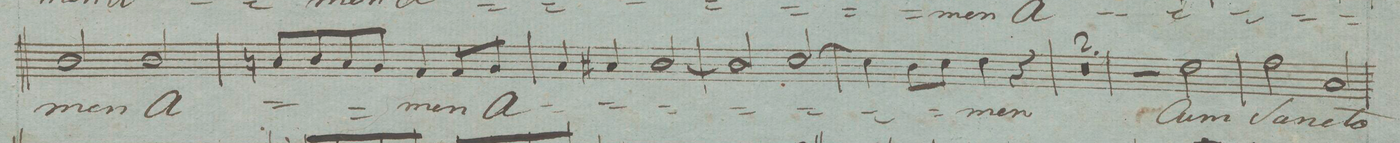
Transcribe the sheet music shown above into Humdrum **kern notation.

**kern	**text	**dynam
*I"Baſso. Tutti._ i Solo	*	*
*clefF4	*	*
*k[]	*	*
*met(c)	*	*
*M4/4	*	*
2D/	-men	.
2D/	a-	.
=70	=70	=70
8Cn/L	.	.
8D/	.	.
8C/	.	.
8BB/J	.	.
4AA/	-men	.
8AA/L	.	.
8BB/J	a-	.
=71	=71	=71
4C/	.	.
4C#X/	.	.
[<2D/	.	.
=72	=72	=72
2D/]	.	.
[>2E/	.	.
=73	=73	=73
4E\]	.	.
8D\L	.	.
8E\J	.	.
4F\	-men	.
4r	.	.
=74	=74	=74
0r	.	.
=75	=75	=75
=76	=76	=76
2r	.	.
2F\	Cum	.
=77	=77	=77
2A\	ſan-	.
2C/	-cto	.
=78	=78	=78
*-	*-	*-
